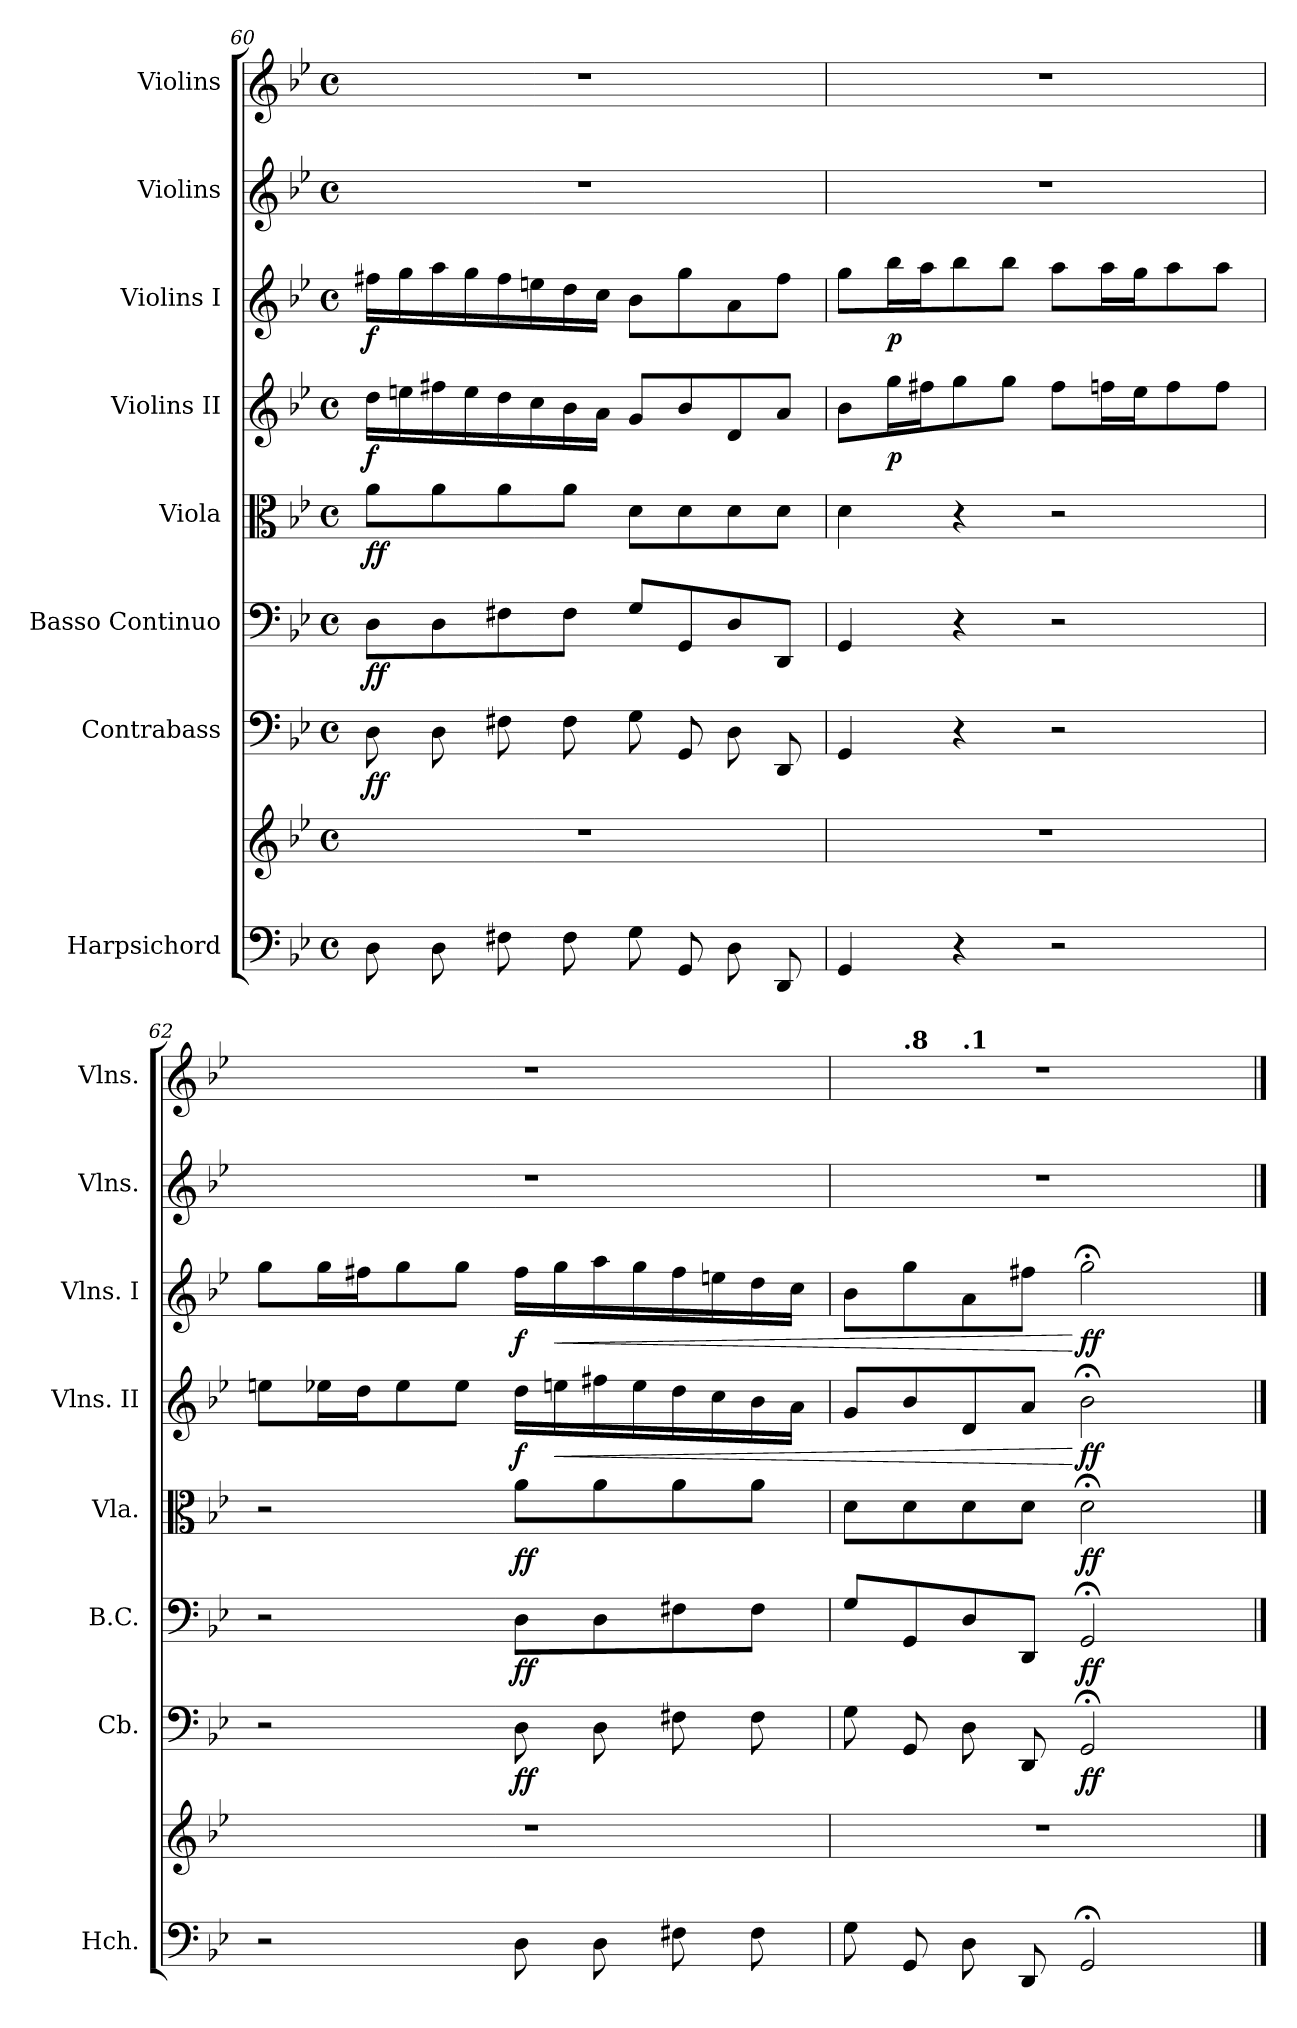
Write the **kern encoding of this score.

**kern	**kern	**kern	**dynam	**kern	**dynam	**kern	**dynam	**kern	**dynam	**kern	**dynam	**kern	**kern
*part8	*part8	*part7	*part7	*part6	*part6	*part5	*part5	*part4	*part4	*part3	*part3	*part2	*part1
*staff9	*staff8	*staff7	*staff7	*staff6	*staff6	*staff5	*staff5	*staff4	*staff4	*staff3	*staff3	*staff2	*staff1
*I"Harpsichord	*	*I"Contrabass	*	*I"Basso Continuo	*	*I"Viola	*	*I"Violins II	*	*I"Violins I	*	*I"Violins	*I"Violins
*I'Hch.	*	*I'Cb.	*	*I'B.C.	*	*I'Vla.	*	*I'Vlns. II	*	*I'Vlns. I	*	*I'Vlns.	*I'Vlns.
*clefF4	*clefG2	*clefF4	*	*clefF4	*	*clefC3	*	*clefG2	*	*clefG2	*	*clefG2	*clefG2
*	*	*ITrd7c12	*	*	*	*	*	*	*	*	*	*	*
*k[b-e-]	*k[b-e-]	*k[b-e-]	*	*k[b-e-]	*	*k[b-e-]	*	*k[b-e-]	*	*k[b-e-]	*	*k[b-e-]	*k[b-e-]
*M4/4	*M4/4	*M4/4	*	*M4/4	*	*M4/4	*	*M4/4	*	*M4/4	*	*M4/4	*M4/4
*met(c)	*met(c)	*met(c)	*	*met(c)	*	*met(c)	*	*met(c)	*	*met(c)	*	*met(c)	*met(c)
=60	=60	=60	=60	=60	=60	=60	=60	=60	=60	=60	=60	=60	=60
!	!	!	!LO:DY:b	!	!LO:DY:b	!	!LO:DY:b	!	!LO:DY:b	!	!LO:DY:b	!	!
8D\	1r	8DD\	ff	8D\L	ff	8a\L	ff	16dd\LL	f	16ff#X\LL	f	1r	1r
.	.	.	.	.	.	.	.	16een\	.	16gg\	.	.	.
8D\	.	8DD\	.	8D\	.	8a\	.	16ff#X\	.	16aa\	.	.	.
.	.	.	.	.	.	.	.	16ee\	.	16gg\	.	.	.
8F#X\	.	8FF#X\	.	8F#X\	.	8a\	.	16dd\	.	16ff#\	.	.	.
.	.	.	.	.	.	.	.	16cc\	.	16een\	.	.	.
8F#\	.	8FF#\	.	8F#\J	.	8a\J	.	16b-\	.	16dd\	.	.	.
.	.	.	.	.	.	.	.	16a\JJ	.	16cc\JJ	.	.	.
8G\	.	8GG\	.	8G/L	.	8d\L	.	8g/L	.	8b-\L	.	.	.
8GG/	.	8GGG/	.	8GG/	.	8d\	.	8b-/	.	8gg\	.	.	.
8D\	.	8DD\	.	8D/	.	8d\	.	8d/	.	8a\	.	.	.
8DD/	.	8DDD/	.	8DD/J	.	8d\J	.	8a/J	.	8ff#\J	.	.	.
=61	=61	=61	=61	=61	=61	=61	=61	=61	=61	=61	=61	=61	=61
4GG/	1r	4GGG/	.	4GG/	.	4d\	.	8b-\L	.	8gg\L	.	1r	1r
!	!	!	!	!	!	!	!	!	!LO:DY:b	!	!LO:DY:b	!	!
.	.	.	.	.	.	.	.	16gg\L	p	16bb-\L	p	.	.
.	.	.	.	.	.	.	.	16ff#X\J	.	16aa\J	.	.	.
4r	.	4r	.	4r	.	4r	.	8gg\	.	8bb-\	.	.	.
.	.	.	.	.	.	.	.	8gg\J	.	8bb-\J	.	.	.
2r	.	2r	.	2r	.	2r	.	8ff#\L	.	8aa\L	.	.	.
.	.	.	.	.	.	.	.	16ffn\L	.	16aa\L	.	.	.
.	.	.	.	.	.	.	.	16ee-\J	.	16gg\J	.	.	.
.	.	.	.	.	.	.	.	8ff\	.	8aa\	.	.	.
.	.	.	.	.	.	.	.	8ff\J	.	8aa\J	.	.	.
!!LO:LB:g=z
=62	=62	=62	=62	=62	=62	=62	=62	=62	=62	=62	=62	=62	=62
2r	1r	2r	.	2r	.	2r	.	8een\L	.	8gg\L	.	1r	1r
.	.	.	.	.	.	.	.	16ee-X\L	.	16gg\L	.	.	.
.	.	.	.	.	.	.	.	16dd\J	.	16ff#X\J	.	.	.
.	.	.	.	.	.	.	.	8ee-\	.	8gg\	.	.	.
.	.	.	.	.	.	.	.	8ee-\J	.	8gg\J	.	.	.
!	!	!	!LO:DY:b	!	!LO:DY:b	!	!LO:DY:b	!	!LO:DY:b	!	!LO:DY:b	!	!
8D\	.	8DD\	ff	8D\L	ff	8a\L	ff	16dd\LL	f	16ff#\LL	f	.	.
!	!	!	!	!	!	!	!	!	!LO:HP:b	!	!LO:HP:b	!	!
.	.	.	.	.	.	.	.	16een\	<	16gg\	<	.	.
8D\	.	8DD\	.	8D\	.	8a\	.	16ff#X\	.	16aa\	.	.	.
.	.	.	.	.	.	.	.	16ee\	.	16gg\	.	.	.
8F#X\	.	8FF#X\	.	8F#X\	.	8a\	.	16dd\	.	16ff#\	.	.	.
.	.	.	.	.	.	.	.	16cc\	.	16een\	.	.	.
8F#\	.	8FF#\	.	8F#\J	.	8a\J	.	16b-\	.	16dd\	.	.	.
.	.	.	.	.	.	.	.	16a\JJ	.	16cc\JJ	.	.	.
=63	=63	=63	=63	=63	=63	=63	=63	=63	=63	=63	=63	=63	=63
*	*	*	*	*	*	*	*	*	*	*	*	*	*MM130
*	*	*	*	*	*	*	*	*	*	*	*	*	*^
*	*	*	*	*	*	*	*	*	*	*	*	*	*	*^
*	*	*	*	*	*	*	*	*	*	*	*	*	*	*	*^
*	*	*	*	*	*	*	*	*	*	*	*	*	*	*	*	*^
8G\	1r	8GG\	.	8G/L	.	8d\L	.	8g/L	.	8b-\L	.	1r	1r	8ryy	4ryy	4.ryy	2ryy
*	*	*	*	*	*	*	*	*	*	*	*	*	*MM106	*	*	*	*
!	!	!	!	!	!	!	!	!	!	!	!	!	!	!LO:TX:a:B:t=.8	!	!	!
8GG/	.	8GGG/	.	8GG/	.	8d\	.	8b-/	.	8gg\	.	.	.	2..ryy	.	.	.
*	*	*	*	*	*	*	*	*	*	*	*	*	*MM68	*	*	*	*
!	!	!	!	!	!	!	!	!	!	!	!	!	!	!	!LO:TX:a:B:t=.1	!	!
8D\	.	8DD\	.	8D/	.	8d\	.	8d/	.	8a\	.	.	.	.	2.ryy	.	.
*	*	*	*	*	*	*	*	*	*	*	*	*	*MM20	*	*	*	*
8DD/	.	8DDD/	.	8DD/J	.	8d\J	.	8a/J	.	8ff#X\J	.	.	.	.	.	2ryy	.
*	*	*	*	*	*	*	*	*	*	*	*	*	*MM144	*	*	*	*
!	!	!	!LO:DY:b	!	!LO:DY:b	!	!LO:DY:b	!	!LO:DY:n=1:b	!	!LO:DY:n=1:b	!	!	!	!	!	!
2GG;</	.	2GGG;</	ff	2GG;</	ff	2d;<\	ff	2b-;<\	[ ff	2gg;<\	[ ff	.	.	.	.	.	2ryy
.	.	.	.	.	.	.	.	.	.	.	.	.	.	.	.	8ryy	.
*	*	*	*	*	*	*	*	*	*	*	*	*	*v	*v	*v	*v	*v
==	==	==	==	==	==	==	==	==	==	==	==	==	==
*-	*-	*-	*-	*-	*-	*-	*-	*-	*-	*-	*-	*-	*-
